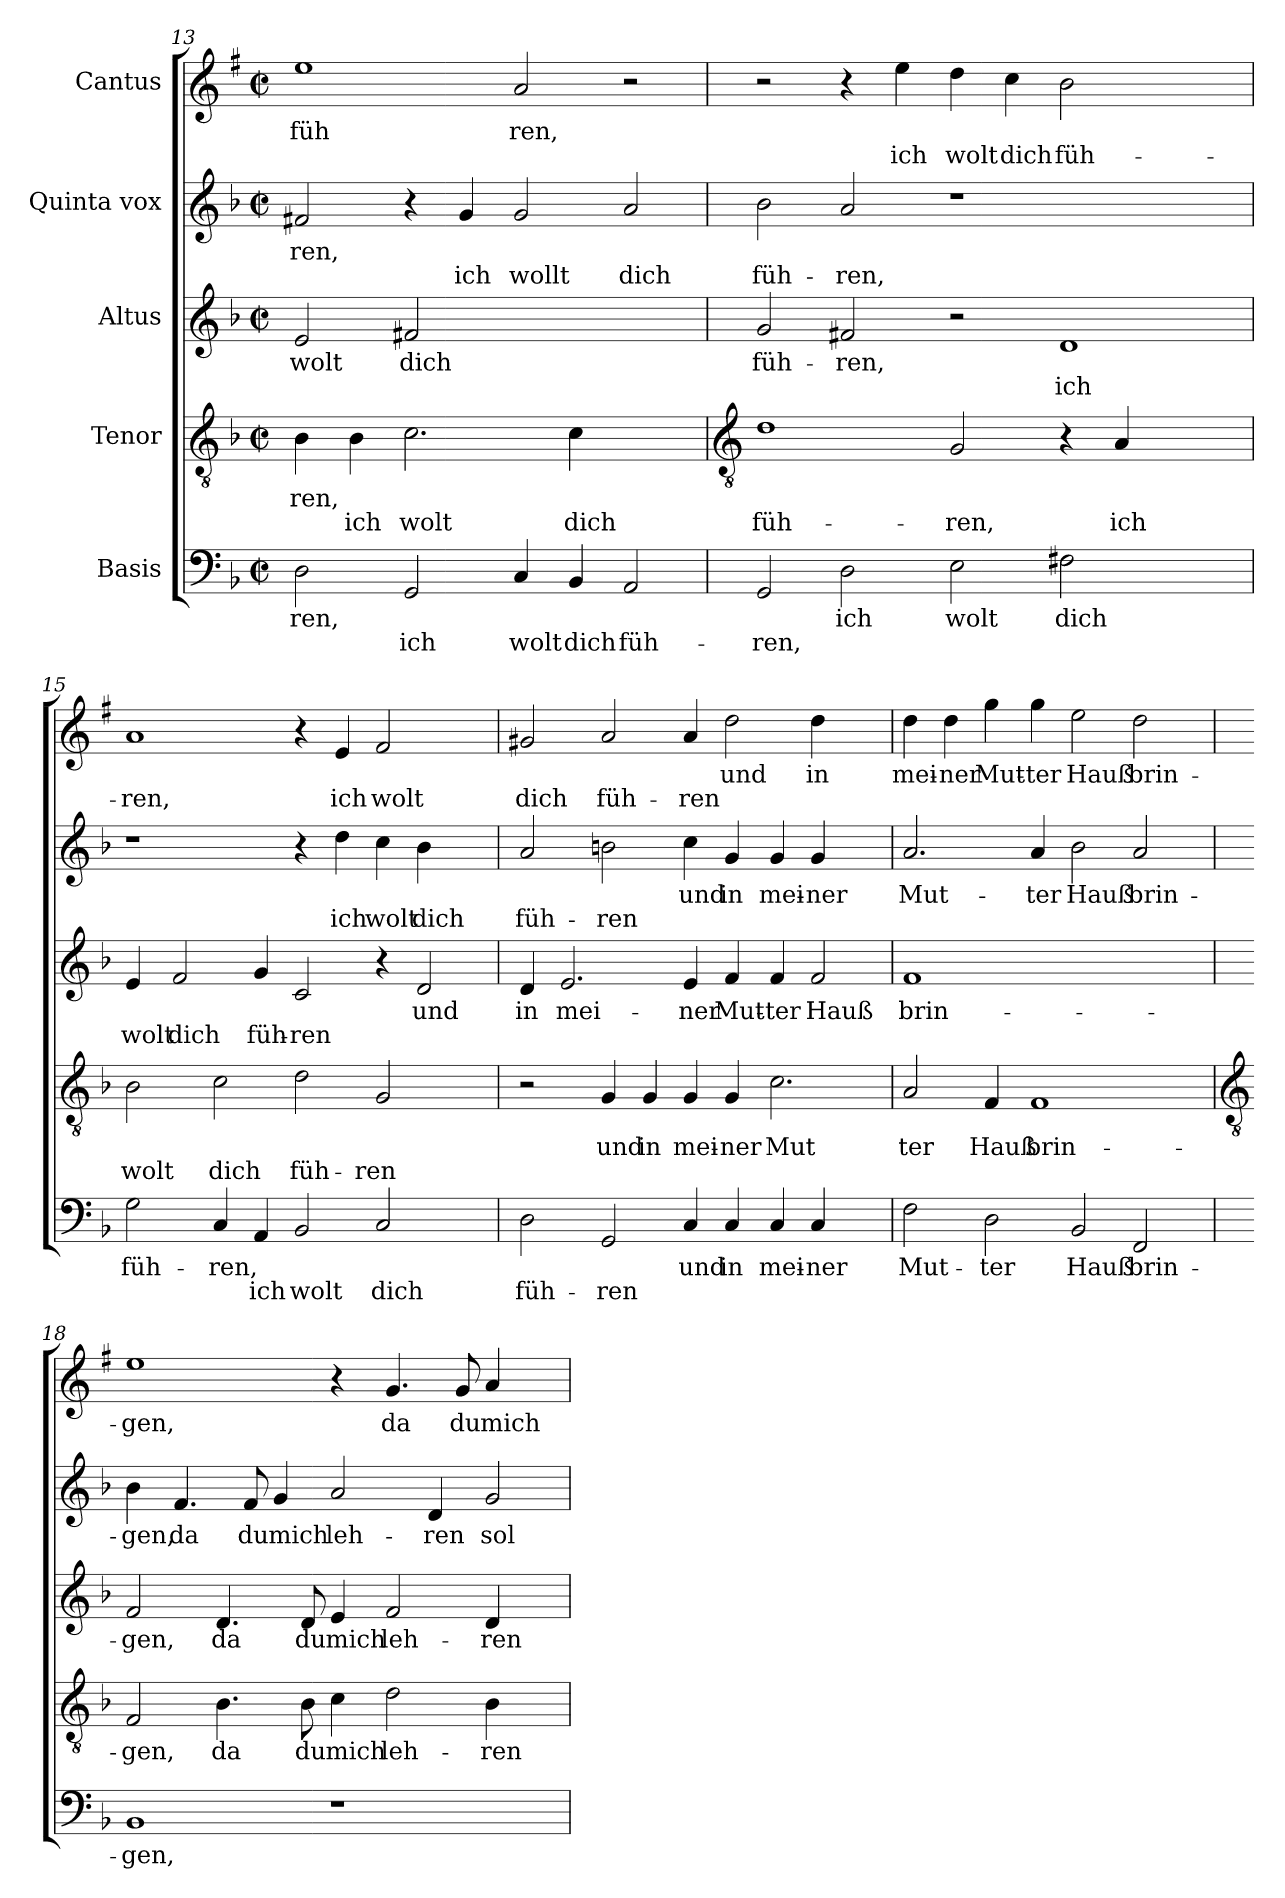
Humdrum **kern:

**kern	**text	**text	**kern	**text	**text	**kern	**text	**text	**kern	**text	**text	**kern	**text	**text
*part5	*part5	*part5	*part4	*part4	*part4	*part3	*part3	*part3	*part2	*part2	*part2	*part1	*part1	*part1
*staff5	*staff5	*staff5	*staff4	*staff4	*staff4	*staff3	*staff3	*staff3	*staff2	*staff2	*staff2	*staff1	*staff1	*staff1
*I"Basis	*	*	*I"Tenor	*	*	*I"Altus	*	*	*I"Quinta vox	*	*	*I"Cantus	*	*
*clefF4	*	*	*clefGv2	*	*	*clefG2	*	*	*clefG2	*	*	*clefG2	*	*
*	*	*	*	*	*	*	*	*	*	*	*	*ITrd1c2	*	*
*k[b-]	*	*	*k[b-]	*	*	*k[b-]	*	*	*k[b-]	*	*	*k[b-]	*	*
*F:	*	*	*F:	*	*	*F:	*	*	*F:	*	*	*F:	*	*
*M4/2	*	*	*M4/2	*	*	*M4/2	*	*	*M4/2	*	*	*M4/2	*	*
*met(c|)	*	*	*met(c|)	*	*	*met(c|)	*	*	*met(c|)	*	*	*met(c|)	*	*
=13	=13	=13	=13	=13	=13	=13	=13	=13	=13	=13	=13	=13	=13	=13
!	!LO:LY:b	!	!	!LO:LY:b	!	!	!LO:LY:b	!	!	!LO:LY:b	!	!	!LO:LY:b	!
2D	-ren,	.	4B-	-ren,	.	2e	wolt	.	2f#X	-ren,	.	1dd	füh	.
!	!	!	!	!	!LO:LY:b	!	!	!	!	!	!	!	!	!
.	.	.	4B-	.	ich	.	.	.	.	.	.	.	.	.
!	!	!LO:LY:b	!	!	!LO:LY:b	!	!LO:LY:b	!	!	!	!	!	!	!
2GG	.	ich	2.c	.	wolt	2f#X	dich	.	4r	.	.	.	.	.
!	!	!	!	!	!	!	!	!	!	!	!LO:LY:b	!	!	!
.	.	.	.	.	.	.	.	.	4g	.	ich	.	.	.
!	!	!LO:LY:b	!	!	!	!	!	!	!	!	!LO:LY:b	!	!LO:LY:b	!
4C	.	wolt	.	.	.	1ryy	.	.	2g	.	wollt	2g	ren,	.
!	!	!LO:LY:b	!	!	!LO:LY:b	!	!	!	!	!	!	!	!	!
4BB-	.	dich	4c	.	dich	.	.	.	.	.	.	.	.	.
!	!	!LO:LY:b	!	!	!	!	!	!	!	!	!LO:LY:b	!	!	!
2AA	.	füh-	2ryy	.	.	.	.	.	2a	.	dich	2r	.	.
!!LO:LB:g=z
=14	=14	=14	=14	=14	=14	=14	=14	=14	=14	=14	=14	=14	=14	=14
*	*	*	*clefGv2	*	*	*	*	*	*	*	*	*	*	*
!	!	!LO:LY:b	!	!	!LO:LY:b	!	!LO:LY:b	!	!	!	!LO:LY:b	!	!	!
2GG	.	-ren,	1d	.	füh-	2g	füh-	.	2b-	.	füh-	2r	.	.
!	!LO:LY:b	!	!	!	!	!	!LO:LY:b	!	!	!	!LO:LY:b	!	!	!
2D	ich	.	.	.	.	2f#X	-ren,	.	2a	.	-ren,	4r	.	.
!	!	!	!	!	!	!	!	!	!	!	!	!	!	!LO:LY:b
.	.	.	.	.	.	.	.	.	.	.	.	4dd	.	ich
!	!LO:LY:b	!	!	!	!LO:LY:b	!	!	!	!	!	!	!	!	!LO:LY:b
2E	wolt	.	2G	.	-ren,	2r	.	.	1r	.	.	4cc	.	wolt
!	!	!	!	!	!	!	!	!	!	!	!	!	!	!LO:LY:b
.	.	.	.	.	.	.	.	.	.	.	.	4b-	.	dich
!	!LO:LY:b	!	!	!	!	!	!	!LO:LY:b	!	!	!	!	!	!LO:LY:b
2F#X	dich	.	4r	.	.	1d	.	ich	.	.	.	2a	.	füh-
!	!	!	!	!	!LO:LY:b	!	!	!	!	!	!	!	!	!
.	.	.	4A	.	ich	.	.	.	.	.	.	.	.	.
2ryy	.	.	2ryy	.	.	.	.	.	2ryy	.	.	2ryy	.	.
=15	=15	=15	=15	=15	=15	=15	=15	=15	=15	=15	=15	=15	=15	=15
!	!LO:LY:b	!	!	!	!LO:LY:b	!	!	!LO:LY:b	!	!	!	!	!	!LO:LY:b
2G	füh-	.	2B-	.	wolt	4e	.	wolt	1r	.	.	1g	.	-ren,
!	!	!	!	!	!	!	!	!LO:LY:b	!	!	!	!	!	!
.	.	.	.	.	.	2f	.	dich	.	.	.	.	.	.
!	!LO:LY:b	!	!	!	!LO:LY:b	!	!	!	!	!	!	!	!	!
4C	-ren,	.	2c	.	dich	.	.	.	.	.	.	.	.	.
!	!	!LO:LY:b	!	!	!	!	!	!LO:LY:b	!	!	!	!	!	!
4AA	.	ich	.	.	.	4g	.	füh-	.	.	.	.	.	.
!	!	!LO:LY:b	!	!	!LO:LY:b	!	!	!LO:LY:b	!	!	!	!	!	!
2BB-	.	wolt	2d	.	füh-	2c	.	-ren	4r	.	.	4r	.	.
!	!	!	!	!	!	!	!	!	!	!	!LO:LY:b	!	!	!LO:LY:b
.	.	.	.	.	.	.	.	.	4dd	.	ich	4d	.	ich
!	!	!LO:LY:b	!	!	!LO:LY:b	!	!	!	!	!	!LO:LY:b	!	!	!LO:LY:b
2C	.	dich	2G	.	-ren	4r	.	.	4cc	.	wolt	2e	.	wolt
!	!	!	!	!	!	!	!LO:LY:b	!	!	!	!LO:LY:b	!	!	!
.	.	.	.	.	.	2d	und	.	4b-	.	dich	.	.	.
4ryy	.	.	4ryy	.	.	.	.	.	4ryy	.	.	4ryy	.	.
=16	=16	=16	=16	=16	=16	=16	=16	=16	=16	=16	=16	=16	=16	=16
!	!	!LO:LY:b	!	!	!	!	!LO:LY:b	!	!	!	!LO:LY:b	!	!	!LO:LY:b
2D	.	füh-	2r	.	.	4d	in	.	2a	.	füh-	2f#X	.	dich
!	!	!	!	!	!	!	!LO:LY:b	!	!	!	!	!	!	!
.	.	.	.	.	.	2.e	mei-	.	.	.	.	.	.	.
!	!	!LO:LY:b	!	!LO:LY:b	!	!	!	!	!	!	!LO:LY:b	!	!	!LO:LY:b
2GG	.	-ren	4G	und	.	.	.	.	2bn	.	-ren	2g	.	füh-
!	!	!	!	!LO:LY:b	!	!	!	!	!	!	!	!	!	!
.	.	.	4G	in	.	.	.	.	.	.	.	.	.	.
!	!LO:LY:b	!	!	!LO:LY:b	!	!	!LO:LY:b	!	!	!LO:LY:b	!	!	!	!LO:LY:b
4C	und	.	4G	mei-	.	4e	-ner	.	4cc	und	.	4g	.	-ren
!	!LO:LY:b	!	!	!LO:LY:b	!	!	!LO:LY:b	!	!	!LO:LY:b	!	!	!LO:LY:b	!
4C	in	.	4G	-ner	.	4f	Mut-	.	4g	in	.	2cc	und	.
!	!LO:LY:b	!	!	!LO:LY:b	!	!	!LO:LY:b	!	!	!LO:LY:b	!	!	!	!
4C	mei-	.	2.c	Mut	.	4f	-ter	.	4g	mei-	.	.	.	.
!	!LO:LY:b	!	!	!	!	!	!LO:LY:b	!	!	!LO:LY:b	!	!	!LO:LY:b	!
4C	-ner	.	.	.	.	2f	Hauß	.	4g	-ner	.	4cc	in	.
4ryy	.	.	.	.	.	.	.	.	4ryy	.	.	4ryy	.	.
=17	=17	=17	=17	=17	=17	=17	=17	=17	=17	=17	=17	=17	=17	=17
!	!LO:LY:b	!	!	!LO:LY:b	!	!	!LO:LY:b	!	!	!LO:LY:b	!	!	!LO:LY:b	!
2F	Mut-	.	2A	ter	.	1f	brin-	.	2.a	Mut-	.	4cc	mei-	.
!	!	!	!	!	!	!	!	!	!	!	!	!	!LO:LY:b	!
.	.	.	.	.	.	.	.	.	.	.	.	4cc	-ner	.
!	!LO:LY:b	!	!	!LO:LY:b	!	!	!	!	!	!	!	!	!LO:LY:b	!
2D	-ter	.	4F	Hauß	.	.	.	.	.	.	.	4ff	Mut-	.
!	!	!	!	!LO:LY:b	!	!	!	!	!	!LO:LY:b	!	!	!LO:LY:b	!
.	.	.	1F	brin-	.	.	.	.	4a	-ter	.	4ff	-ter	.
!	!LO:LY:b	!	!	!	!	!	!	!	!	!LO:LY:b	!	!	!LO:LY:b	!
2BB-	Hauß	.	.	.	.	1ryy	.	.	2b-	Hauß	.	2dd	Hauß	.
!	!LO:LY:b	!	!	!	!	!	!	!	!	!LO:LY:b	!	!	!LO:LY:b	!
2FF	brin-	.	.	.	.	.	.	.	2a	brin-	.	2cc	brin-	.
.	.	.	4ryy	.	.	.	.	.	.	.	.	.	.	.
!!LO:LB:g=z
=18	=18	=18	=18	=18	=18	=18	=18	=18	=18	=18	=18	=18	=18	=18
*	*	*	*clefGv2	*	*	*	*	*	*	*	*	*	*	*
!	!LO:LY:b	!	!	!LO:LY:b	!	!	!LO:LY:b	!	!	!LO:LY:b	!	!	!LO:LY:b	!
*	*	*	*	*	*	*	*	*	*	*	*	*^	*	*
1BB-	-gen,	.	2F	-gen,	.	2f	-gen,	.	4b-	-gen,	.	1dd	2ryy	-gen,	.
!	!	!	!	!	!	!	!	!	!	!LO:LY:b	!	!	!	!	!
.	.	.	.	.	.	.	.	.	4.f	da	.	.	.	.	.
!	!	!	!	!LO:LY:b	!	!	!LO:LY:b	!	!	!	!	!	!	!	!
.	.	.	4.B-	da	.	4.d	da	.	.	.	.	.	2ryy	.	.
!	!	!	!	!	!	!	!	!	!	!LO:LY:b	!	!	!	!	!
.	.	.	.	.	.	.	.	.	8f	du	.	.	.	.	.
!	!	!	!	!	!	!	!	!	!	!LO:LY:b	!	!	!	!	!
.	.	.	.	.	.	.	.	.	4g	mich	.	.	.	.	.
!	!	!	!	!LO:LY:b	!	!	!LO:LY:b	!	!	!	!	!	!	!	!
.	.	.	8B-	du	.	8d	du	.	.	.	.	.	.	.	.
!	!	!	!	!LO:LY:b	!	!	!LO:LY:b	!	!	!LO:LY:b	!	!	!	!	!
1r	.	.	4c	mich	.	4e	mich	.	2a	leh-	.	4r	2ryy	.	.
!	!	!	!	!LO:LY:b	!	!	!LO:LY:b	!	!	!	!	!	!	!LO:LY:b	!
.	.	.	2d	leh-	.	2f	leh-	.	.	.	.	4.f	.	da	.
!	!	!	!	!	!	!	!	!	!	!LO:LY:b	!	!	!	!	!
.	.	.	.	.	.	.	.	.	4d	-ren	.	.	2ryy	.	.
!	!	!	!	!	!	!	!	!	!	!	!	!	!	!LO:LY:b	!
.	.	.	.	.	.	.	.	.	.	.	.	8f	.	du	.
!	!	!	!	!LO:LY:b	!	!	!LO:LY:b	!	!	!LO:LY:b	!	!	!	!LO:LY:b	!
.	.	.	4B-	-ren	.	4d	-ren	.	2g	sol	.	4g	.	mich	.
4ryy	.	.	4ryy	.	.	4ryy	.	.	.	.	.	4ryy	4ryy	.	.
*	*	*	*	*	*	*	*	*	*	*	*	*v	*v	*	*
=	=	=	=	=	=	=	=	=	=	=	=	=	=	=
*-	*-	*-	*-	*-	*-	*-	*-	*-	*-	*-	*-	*-	*-	*-
